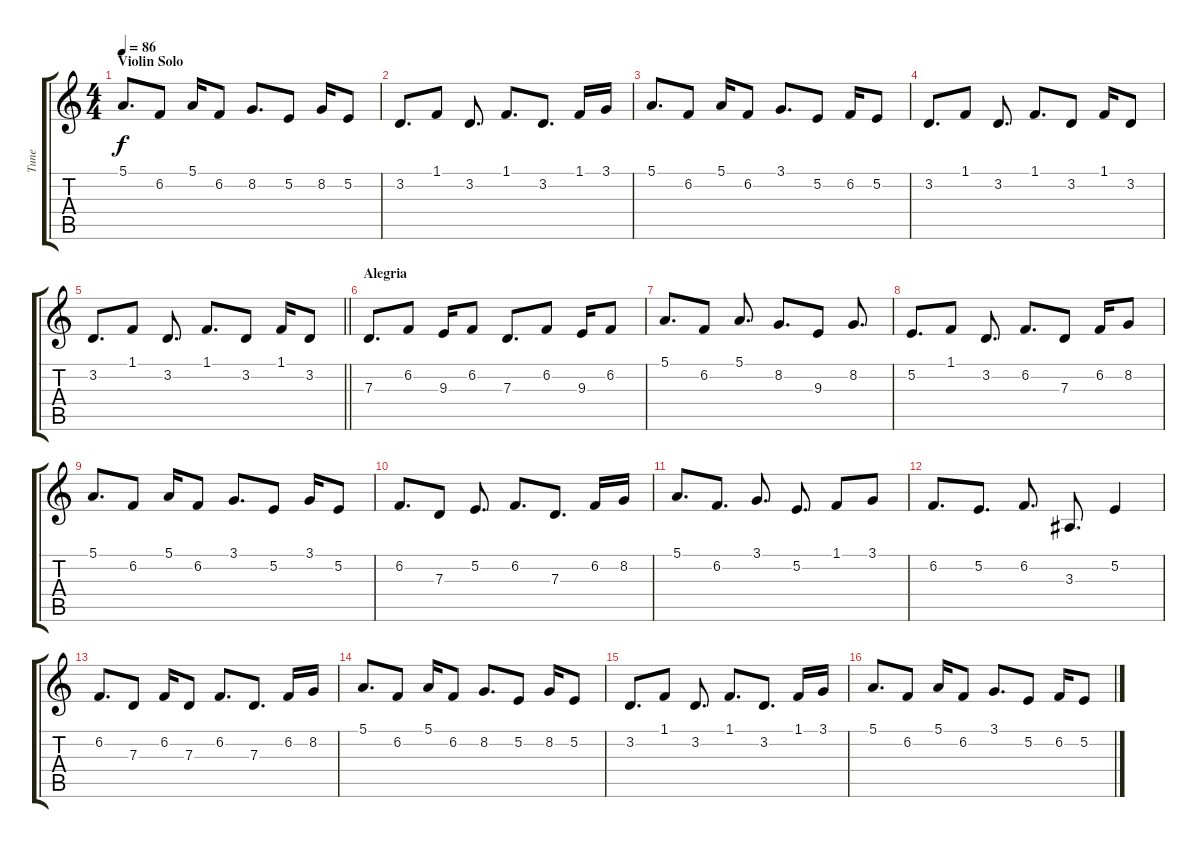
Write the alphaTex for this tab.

\track ("Tune" "Tune") {instrument shamisen}
\staff {score tabs}
\tuning (E4 B3 G3 D3 A2 E2) {hide}
\ts (4 4)
\section ("" "Violin Solo")
\tempo 86
\clef g2
\ks c
5.1.8{d dy f} 6.2.8 5.1.16 6.2.8 8.2.8{d} 5.2.8 8.2.16 5.2.8 |
3.2.8{d} 1.1.8 3.2.8{d} 1.1.8{d} 3.2.8{d} 1.1.16 3.1.16 |
5.1.8{d} 6.2.8 5.1.16 6.2.8 3.1.8{d} 5.2.8 6.2.16 5.2.8 |
3.2.8{d} 1.1.8 3.2.8{d} 1.1.8{d} 3.2.8 1.1.16 3.2.8 |
\barLineRight lightlight
3.2.8{d} 1.1.8 3.2.8{d} 1.1.8{d} 3.2.8 1.1.16 3.2.8 |
\section ("" "Alegria")
7.3.8{d} 6.2.8 9.3.16 6.2.8 7.3.8{d} 6.2.8 9.3.16 6.2.8 |
5.1.8{d} 6.2.8 5.1.8{d} 8.2.8{d} 9.3.8 8.2.8{d} |
5.2.8{d} 1.1.8 3.2.8{d} 6.2.8{d} 7.3.8 6.2.16 8.2.8 |
5.1.8{d} 6.2.8 5.1.16 6.2.8 3.1.8{d} 5.2.8 3.1.16 5.2.8 |
6.2.8{d} 7.3.8 5.2.8{d} 6.2.8{d} 7.3.8{d} 6.2.16 8.2.16 |
5.1.8{d} 6.2.8{d} 3.1.8{d} 5.2.8{d} 1.1.8 3.1.8 |
6.2.8{d} 5.2.8{d} 6.2.8{d} 3.3.8{d} 5.2.4 |
6.2.8{d} 7.3.8 6.2.16 7.3.8 6.2.8{d} 7.3.8{d} 6.2.16 8.2.16 |
5.1.8{d} 6.2.8 5.1.16 6.2.8 8.2.8{d} 5.2.8 8.2.16 5.2.8 |
3.2.8{d} 1.1.8 3.2.8{d} 1.1.8{d} 3.2.8{d} 1.1.16 3.1.16 |
5.1.8{d} 6.2.8 5.1.16 6.2.8 3.1.8{d} 5.2.8 6.2.16 5.2.8
